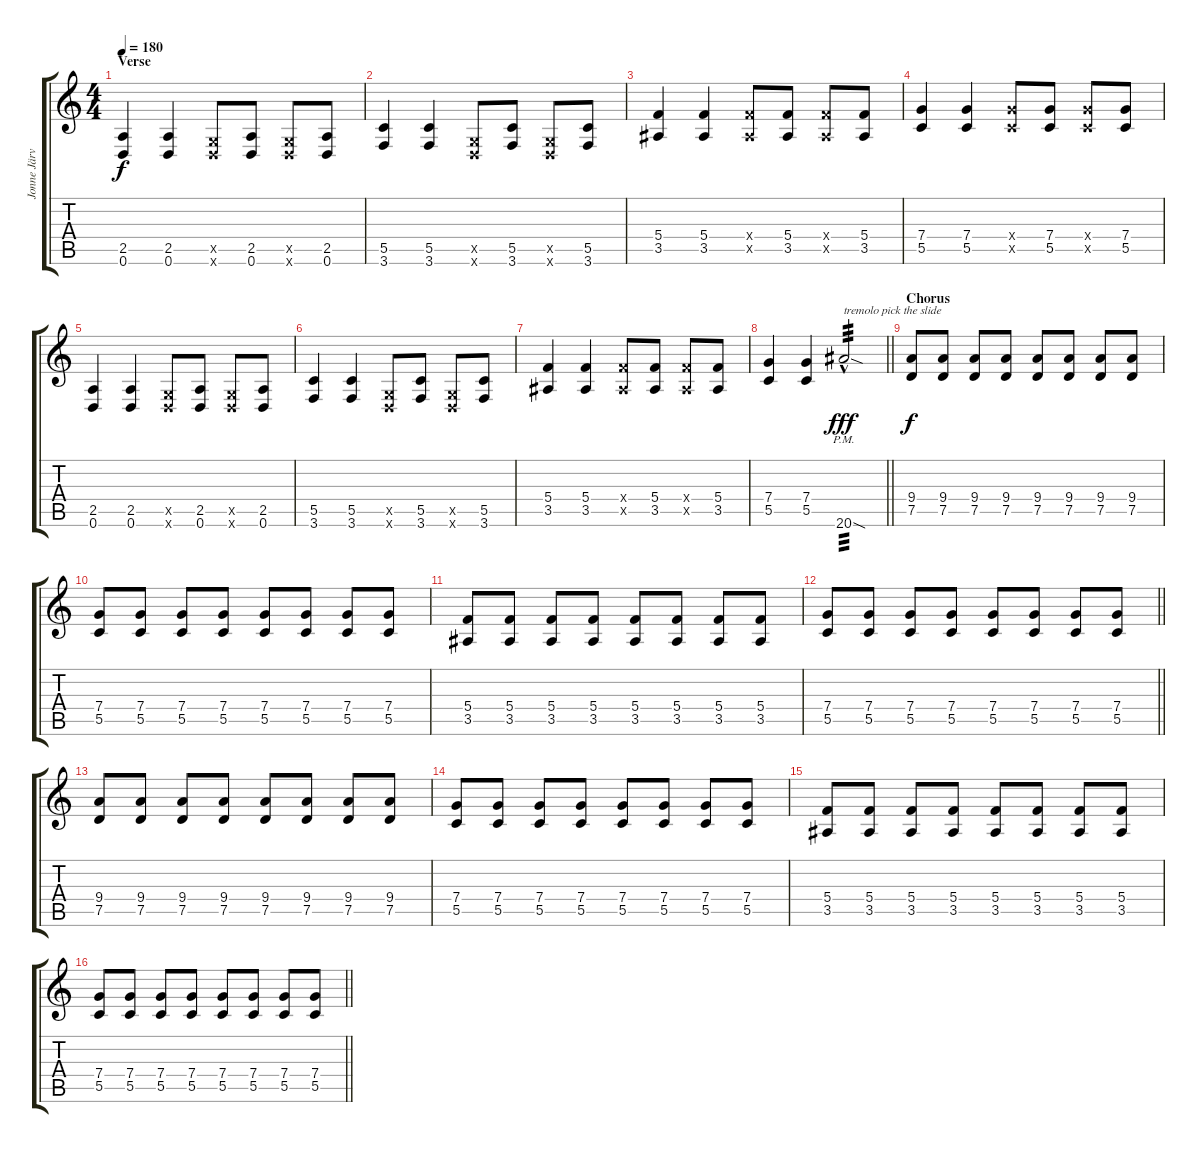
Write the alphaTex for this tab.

\track ("Jonne Järvelä" "Jonne Järv") {instrument distortionguitar}
\staff {score tabs}
\tuning (D4 A3 F3 C3 G2 D2) {hide}
\ts (4 4)
\section ("" "Verse")
\tempo 180
\clef g2
\ks c
(2.5 0.6).4{dy f} (2.5 0.6).4 (0.5{x} 0.6{x}).8 (2.5 0.6).8 (0.5{x} 0.6{x}).8 (2.5 0.6).8 |
(5.5 3.6).4 (5.5 3.6).4 (0.5{x} 0.6{x}).8 (5.5 3.6).8 (0.5{x} 0.6{x}).8 (5.5 3.6).8 |
(5.4 3.5).4 (5.4 3.5).4 (5.4{x} 3.5{x}).8 (5.4 3.5).8 (5.4{x} 3.5{x}).8 (5.4 3.5).8 |
(7.4 5.5).4 (7.4 5.5).4 (7.4{x} 5.5{x}).8 (7.4 5.5).8 (7.4{x} 5.5{x}).8 (7.4 5.5).8 |
(2.5 0.6).4 (2.5 0.6).4 (0.5{x} 0.6{x}).8 (2.5 0.6).8 (0.5{x} 0.6{x}).8 (2.5 0.6).8 |
(5.5 3.6).4 (5.5 3.6).4 (0.5{x} 0.6{x}).8 (5.5 3.6).8 (0.5{x} 0.6{x}).8 (5.5 3.6).8 |
(5.4 3.5).4 (5.4 3.5).4 (5.4{x} 3.5{x}).8 (5.4 3.5).8 (5.4{x} 3.5{x}).8 (5.4 3.5).8 |
\barLineRight lightlight
(7.4 5.5).4 (7.4 5.5).4 20.6{sod hac pm}.2{txt "tremolo pick the slide" tp 3 dy fff} |
\section ("" "Chorus")
(9.4 7.5).8{dy f} (9.4 7.5).8 (9.4 7.5).8 (9.4 7.5).8 (9.4 7.5).8 (9.4 7.5).8 (9.4 7.5).8 (9.4 7.5).8 |
(7.4 5.5).8 (7.4 5.5).8 (7.4 5.5).8 (7.4 5.5).8 (7.4 5.5).8 (7.4 5.5).8 (7.4 5.5).8 (7.4 5.5).8 |
(5.4 3.5).8 (5.4 3.5).8 (5.4 3.5).8 (5.4 3.5).8 (5.4 3.5).8 (5.4 3.5).8 (5.4 3.5).8 (5.4 3.5).8 |
\barLineRight lightlight
(7.4 5.5).8 (7.4 5.5).8 (7.4 5.5).8 (7.4 5.5).8 (7.4 5.5).8 (7.4 5.5).8 (7.4 5.5).8 (7.4 5.5).8 |
(9.4 7.5).8 (9.4 7.5).8 (9.4 7.5).8 (9.4 7.5).8 (9.4 7.5).8 (9.4 7.5).8 (9.4 7.5).8 (9.4 7.5).8 |
(7.4 5.5).8 (7.4 5.5).8 (7.4 5.5).8 (7.4 5.5).8 (7.4 5.5).8 (7.4 5.5).8 (7.4 5.5).8 (7.4 5.5).8 |
(5.4 3.5).8 (5.4 3.5).8 (5.4 3.5).8 (5.4 3.5).8 (5.4 3.5).8 (5.4 3.5).8 (5.4 3.5).8 (5.4 3.5).8 |
\barLineRight lightlight
(7.4 5.5).8 (7.4 5.5).8 (7.4 5.5).8 (7.4 5.5).8 (7.4 5.5).8 (7.4 5.5).8 (7.4 5.5).8 (7.4 5.5).8
